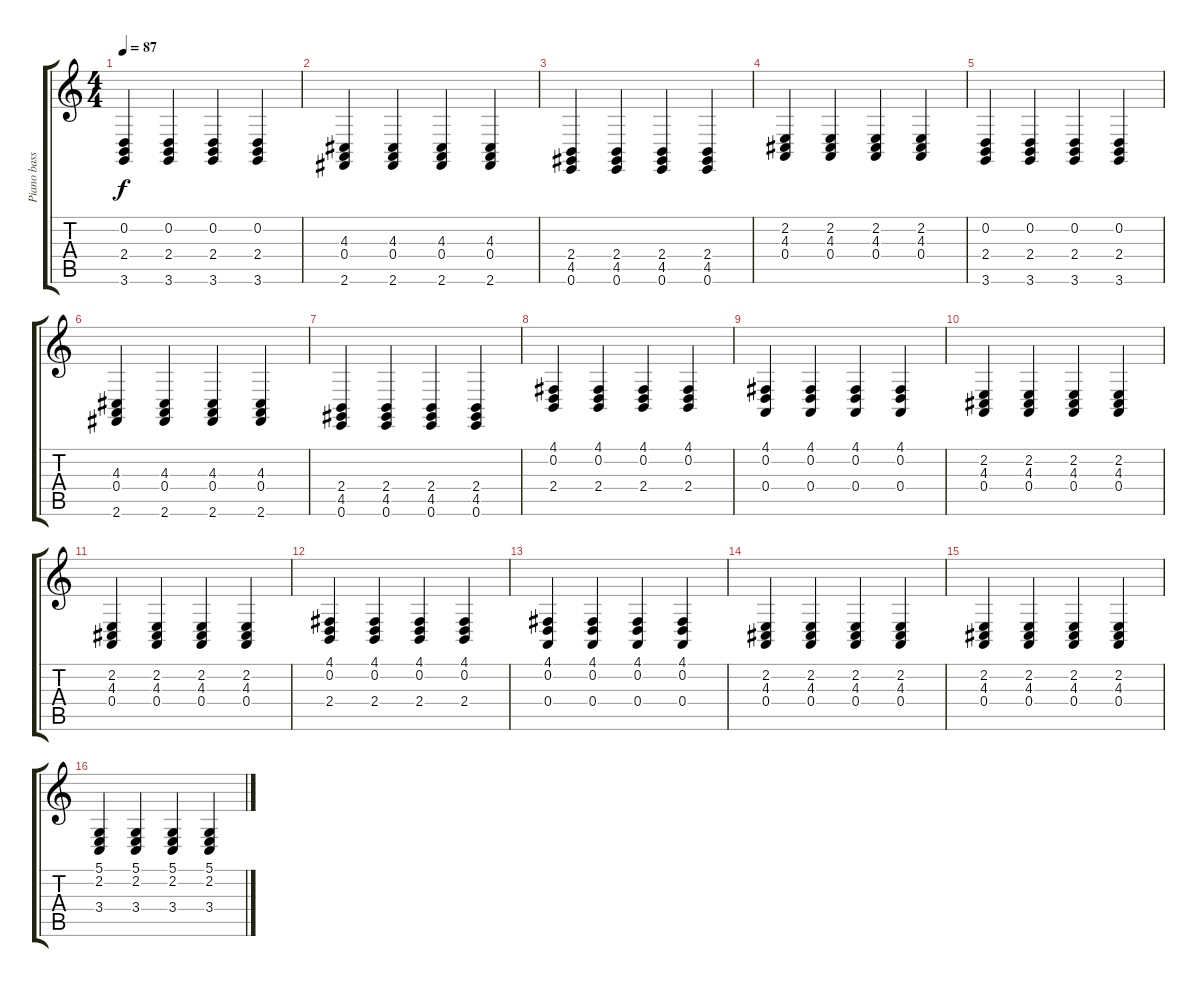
\track ("Piano bass" "Piano bass") {instrument acousticgrandpiano}
\staff {score tabs}
\tuning (D3 D3 A2 A2 E2 E2) {hide}
\ts (4 4)
\tempo 87
\clef g2
\ks c
(0.2 2.4 3.6).4{dy f} (0.2 2.4 3.6).4 (0.2 2.4 3.6).4 (0.2 2.4 3.6).4 |
(4.3 0.4 2.6).4 (4.3 0.4 2.6).4 (4.3 0.4 2.6).4 (4.3 0.4 2.6).4 |
(2.4 4.5 0.6).4 (2.4 4.5 0.6).4 (2.4 4.5 0.6).4 (2.4 4.5 0.6).4 |
(2.2 4.3 0.4).4 (2.2 4.3 0.4).4 (2.2 4.3 0.4).4 (2.2 4.3 0.4).4 |
(0.2 2.4 3.6).4 (0.2 2.4 3.6).4 (0.2 2.4 3.6).4 (0.2 2.4 3.6).4 |
(4.3 0.4 2.6).4 (4.3 0.4 2.6).4 (4.3 0.4 2.6).4 (4.3 0.4 2.6).4 |
(2.4 4.5 0.6).4 (2.4 4.5 0.6).4 (2.4 4.5 0.6).4 (2.4 4.5 0.6).4 |
(4.1 0.2 2.4).4 (4.1 0.2 2.4).4 (4.1 0.2 2.4).4 (4.1 0.2 2.4).4 |
(4.1 0.2 0.4).4 (4.1 0.2 0.4).4 (4.1 0.2 0.4).4 (4.1 0.2 0.4).4 |
(2.2 4.3 0.4).4 (2.2 4.3 0.4).4 (2.2 4.3 0.4).4 (2.2 4.3 0.4).4 |
(2.2 4.3 0.4).4 (2.2 4.3 0.4).4 (2.2 4.3 0.4).4 (2.2 4.3 0.4).4 |
(4.1 0.2 2.4).4 (4.1 0.2 2.4).4 (4.1 0.2 2.4).4 (4.1 0.2 2.4).4 |
(4.1 0.2 0.4).4 (4.1 0.2 0.4).4 (4.1 0.2 0.4).4 (4.1 0.2 0.4).4 |
(2.2 4.3 0.4).4 (2.2 4.3 0.4).4 (2.2 4.3 0.4).4 (2.2 4.3 0.4).4 |
(2.2 4.3 0.4).4 (2.2 4.3 0.4).4 (2.2 4.3 0.4).4 (2.2 4.3 0.4).4 |
(5.1 2.2 3.4).4 (5.1 2.2 3.4).4 (5.1 2.2 3.4).4 (5.1 2.2 3.4).4
